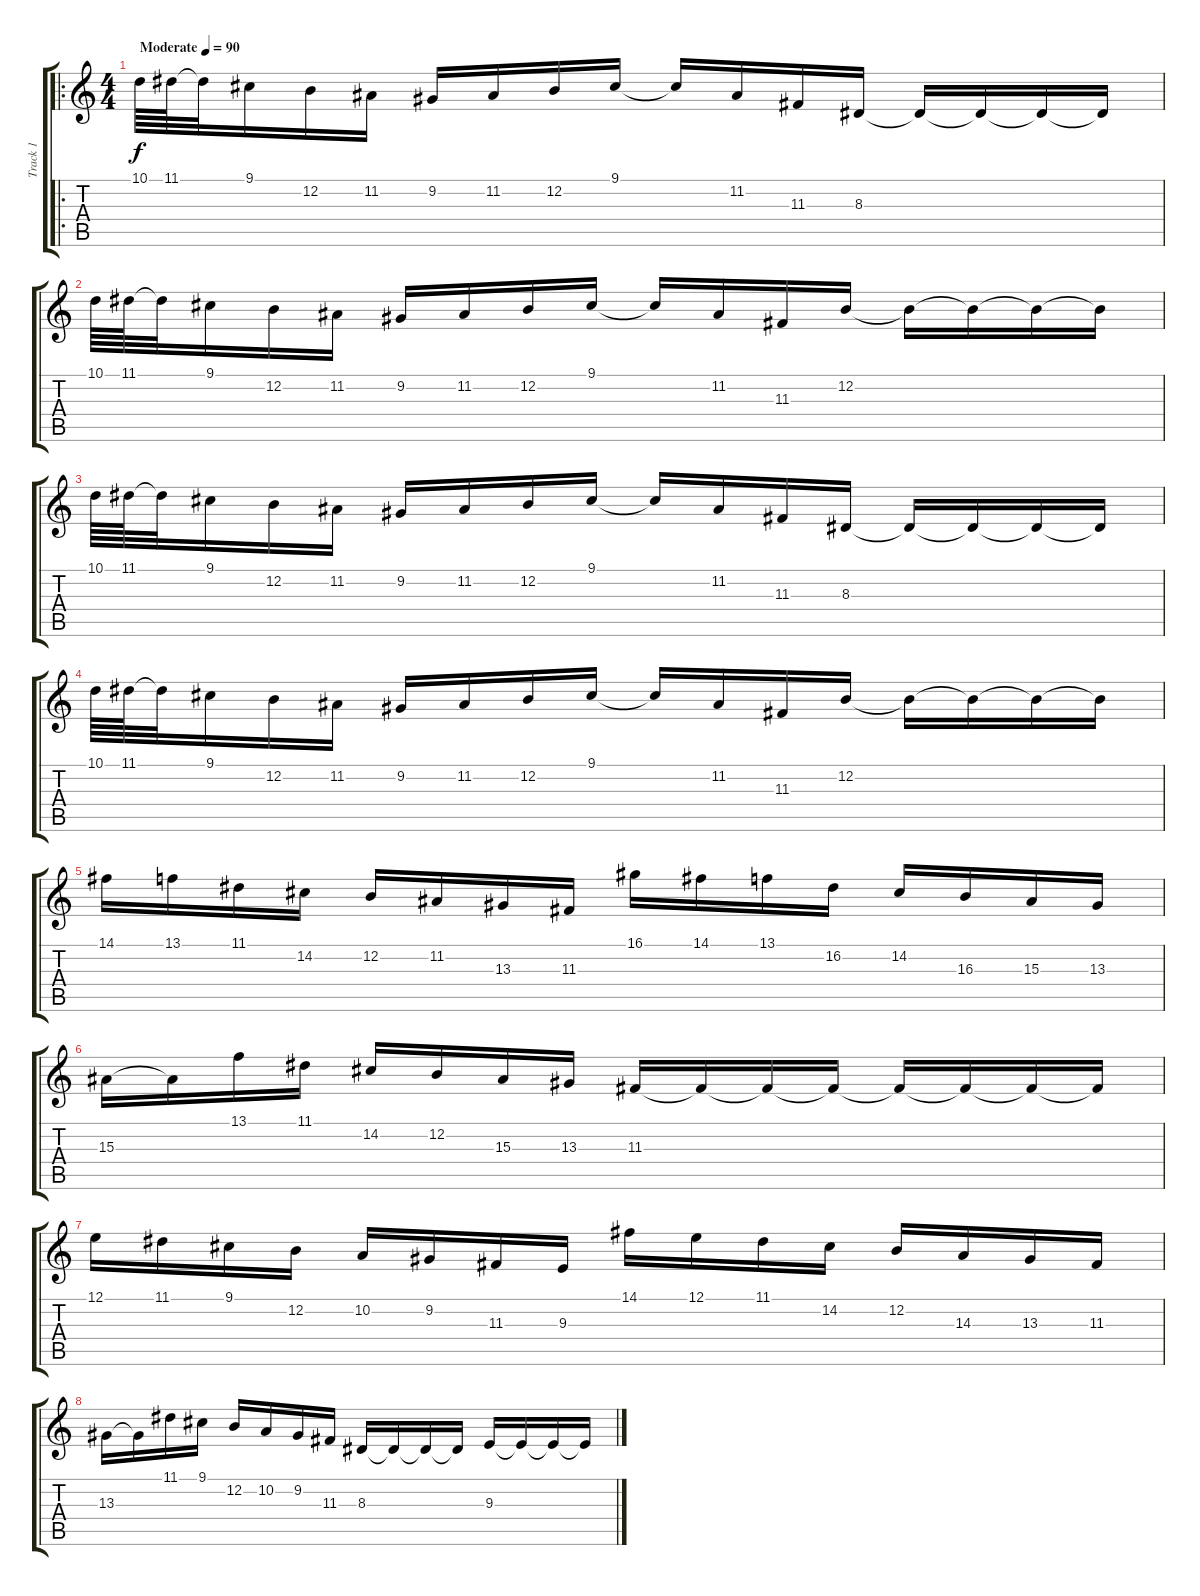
\track ("Track 1" "Track 1") {instrument lead5charang}
\staff {score tabs}
\tuning (E4 B3 G3 D3 A2 E2) {hide}
\ro
\ts (4 4)
\tempo (90 "Moderate")
\clef g2
\ks c
10.1.64{dy f instrument lead5charang} 11.1.64 11.1{t}.32 9.1.16 12.2.16 11.2.16 9.2.16 11.2.16 12.2.16 9.1.16 9.1{t}.16 11.2.16 11.3.16 8.3.16 8.3{t}.16 8.3{t}.16 8.3{t}.16 8.3{t}.16 |
10.1.64 11.1.64 11.1{t}.32 9.1.16 12.2.16 11.2.16 9.2.16 11.2.16 12.2.16 9.1.16 9.1{t}.16 11.2.16 11.3.16 12.2.16 12.2{t}.16 12.2{t}.16 12.2{t}.16 12.2{t}.16 |
10.1.64 11.1.64 11.1{t}.32 9.1.16 12.2.16 11.2.16 9.2.16 11.2.16 12.2.16 9.1.16 9.1{t}.16 11.2.16 11.3.16 8.3.16 8.3{t}.16 8.3{t}.16 8.3{t}.16 8.3{t}.16 |
10.1.64 11.1.64 11.1{t}.32 9.1.16 12.2.16 11.2.16 9.2.16 11.2.16 12.2.16 9.1.16 9.1{t}.16 11.2.16 11.3.16 12.2.16 12.2{t}.16 12.2{t}.16 12.2{t}.16 12.2{t}.16 |
14.1.16 13.1.16 11.1.16 14.2.16 12.2.16 11.2.16 13.3.16 11.3.16 16.1.16 14.1.16 13.1.16 16.2.16 14.2.16 16.3.16 15.3.16 13.3.16 |
15.3.16 15.3{t}.16 13.1.16 11.1.16 14.2.16 12.2.16 15.3.16 13.3.16 11.3.16 11.3{t}.16 11.3{t}.16 11.3{t}.16 11.3{t}.16 11.3{t}.16 11.3{t}.16 11.3{t}.16 |
12.1.16 11.1.16 9.1.16 12.2.16 10.2.16 9.2.16 11.3.16 9.3.16 14.1.16 12.1.16 11.1.16 14.2.16 12.2.16 14.3.16 13.3.16 11.3.16 |
13.3.16 13.3{t}.16 11.1.16 9.1.16 12.2.16 10.2.16 9.2.16 11.3.16 8.3.16 8.3{t}.16 8.3{t}.16 8.3{t}.16 9.3.16 9.3{t}.16 9.3{t}.16 9.3{t}.16
